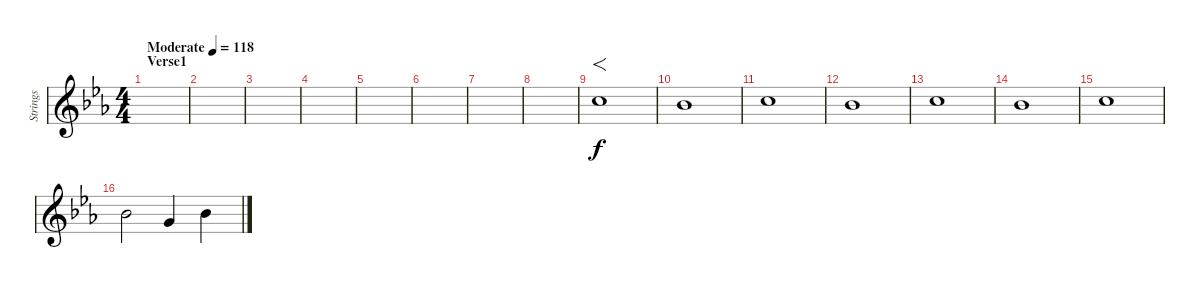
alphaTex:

\track ("Strings" "Strings") {instrument stringensemble1}
\staff {score}
\tuning (E5 B4 G4 D4 A3 E3) {hide}
\ts (4 4)
\section ("" "Verse1")
\tempo (118 "Moderate")
\clef g2
\ks cminor
|
|
|
|
|
|
|
|
1.2.1{f} |
3.3.1 |
1.2.1 |
3.3.1 |
1.2.1 |
3.3.1 |
1.2.1 |
3.3.2 0.3.4 3.3.4
